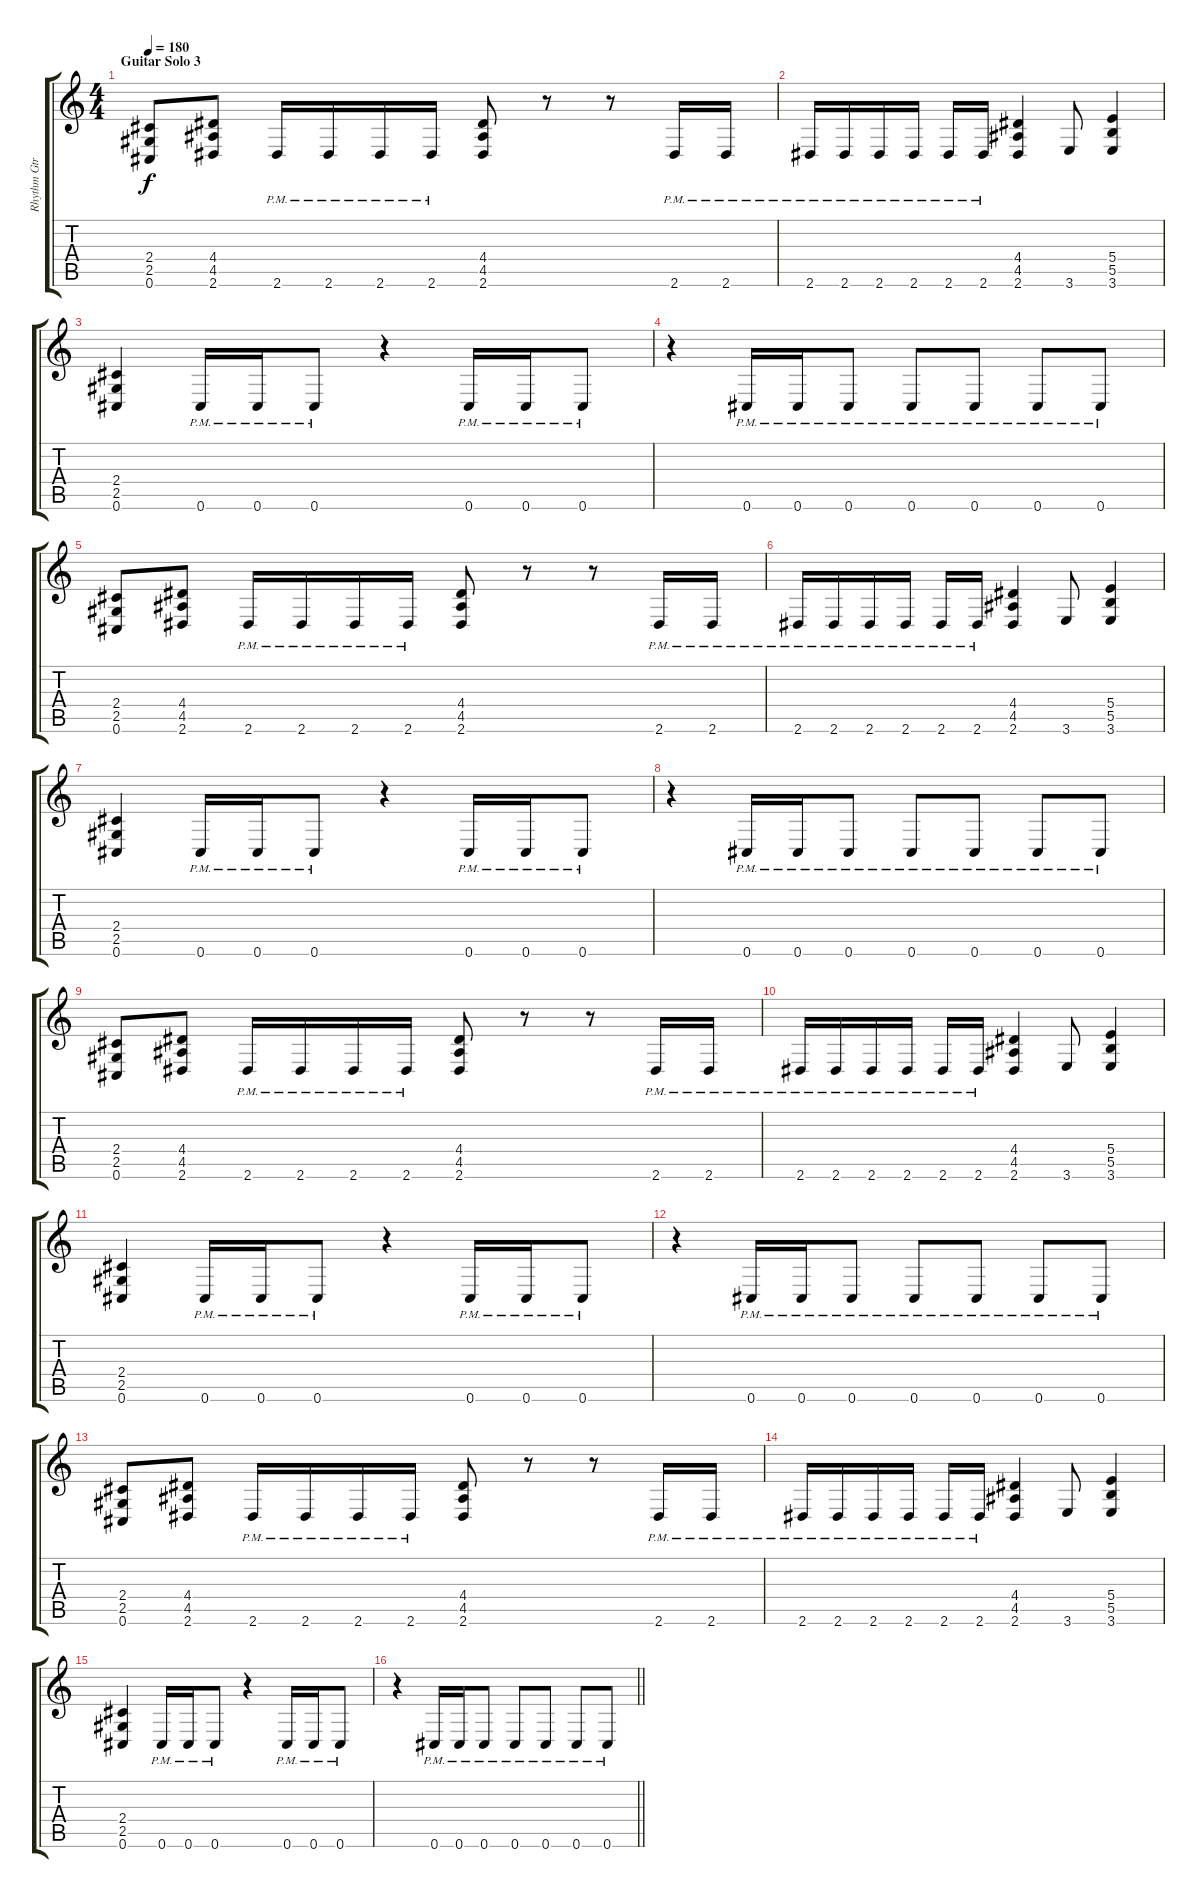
\track ("Rhythm Gtr" "Rhythm Gtr") {instrument acousticguitarsteel}
\staff {score tabs}
\tuning (Db4 Ab3 E3 B2 Gb2 Db2) {hide}
\ts (4 4)
\section ("" "Guitar Solo 3")
\tempo 180
\clef g2
\ks c
(2.4 2.5 0.6).8{dy f volume 4 instrument overdrivenguitar} (4.4 4.5 2.6).8 2.6{pm}.16 2.6{pm}.16 2.6{pm}.16 2.6{pm}.16 (4.4 4.5 2.6).8 r.8 r.8 2.6{pm}.16 2.6{pm}.16 |
2.6{pm}.16 2.6{pm}.16 2.6{pm}.16 2.6{pm}.16 2.6{pm}.16 2.6{pm}.16 (4.4 4.5 2.6).4 3.6.8 (5.4 5.5 3.6).4 |
(2.4 2.5 0.6).4 0.6{pm}.16 0.6{pm}.16 0.6{pm}.8 r.4 0.6{pm}.16 0.6{pm}.16 0.6{pm}.8 |
r.4 0.6{pm}.16 0.6{pm}.16 0.6{pm}.8 0.6{pm}.8 0.6{pm}.8 0.6{pm}.8 0.6{pm}.8 |
(2.4 2.5 0.6).8 (4.4 4.5 2.6).8 2.6{pm}.16 2.6{pm}.16 2.6{pm}.16 2.6{pm}.16 (4.4 4.5 2.6).8 r.8 r.8 2.6{pm}.16 2.6{pm}.16 |
2.6{pm}.16 2.6{pm}.16 2.6{pm}.16 2.6{pm}.16 2.6{pm}.16 2.6{pm}.16 (4.4 4.5 2.6).4 3.6.8 (5.4 5.5 3.6).4 |
(2.4 2.5 0.6).4 0.6{pm}.16 0.6{pm}.16 0.6{pm}.8 r.4 0.6{pm}.16 0.6{pm}.16 0.6{pm}.8 |
r.4 0.6{pm}.16 0.6{pm}.16 0.6{pm}.8 0.6{pm}.8 0.6{pm}.8 0.6{pm}.8 0.6{pm}.8 |
(2.4 2.5 0.6).8{volume 3 instrument overdrivenguitar} (4.4 4.5 2.6).8 2.6{pm}.16 2.6{pm}.16 2.6{pm}.16 2.6{pm}.16 (4.4 4.5 2.6).8 r.8 r.8 2.6{pm}.16 2.6{pm}.16 |
2.6{pm}.16 2.6{pm}.16 2.6{pm}.16 2.6{pm}.16 2.6{pm}.16 2.6{pm}.16 (4.4 4.5 2.6).4 3.6.8 (5.4 5.5 3.6).4 |
(2.4 2.5 0.6).4 0.6{pm}.16 0.6{pm}.16 0.6{pm}.8 r.4 0.6{pm}.16 0.6{pm}.16 0.6{pm}.8 |
r.4 0.6{pm}.16 0.6{pm}.16 0.6{pm}.8 0.6{pm}.8 0.6{pm}.8 0.6{pm}.8 0.6{pm}.8 |
(2.4 2.5 0.6).8 (4.4 4.5 2.6).8 2.6{pm}.16 2.6{pm}.16 2.6{pm}.16 2.6{pm}.16 (4.4 4.5 2.6).8 r.8 r.8 2.6{pm}.16 2.6{pm}.16 |
2.6{pm}.16 2.6{pm}.16 2.6{pm}.16 2.6{pm}.16 2.6{pm}.16 2.6{pm}.16 (4.4 4.5 2.6).4 3.6.8 (5.4 5.5 3.6).4 |
(2.4 2.5 0.6).4 0.6{pm}.16 0.6{pm}.16 0.6{pm}.8 r.4 0.6{pm}.16 0.6{pm}.16 0.6{pm}.8 |
\barLineRight lightlight
r.4 0.6{pm}.16 0.6{pm}.16 0.6{pm}.8 0.6{pm}.8 0.6{pm}.8 0.6{pm}.8 0.6{pm}.8
